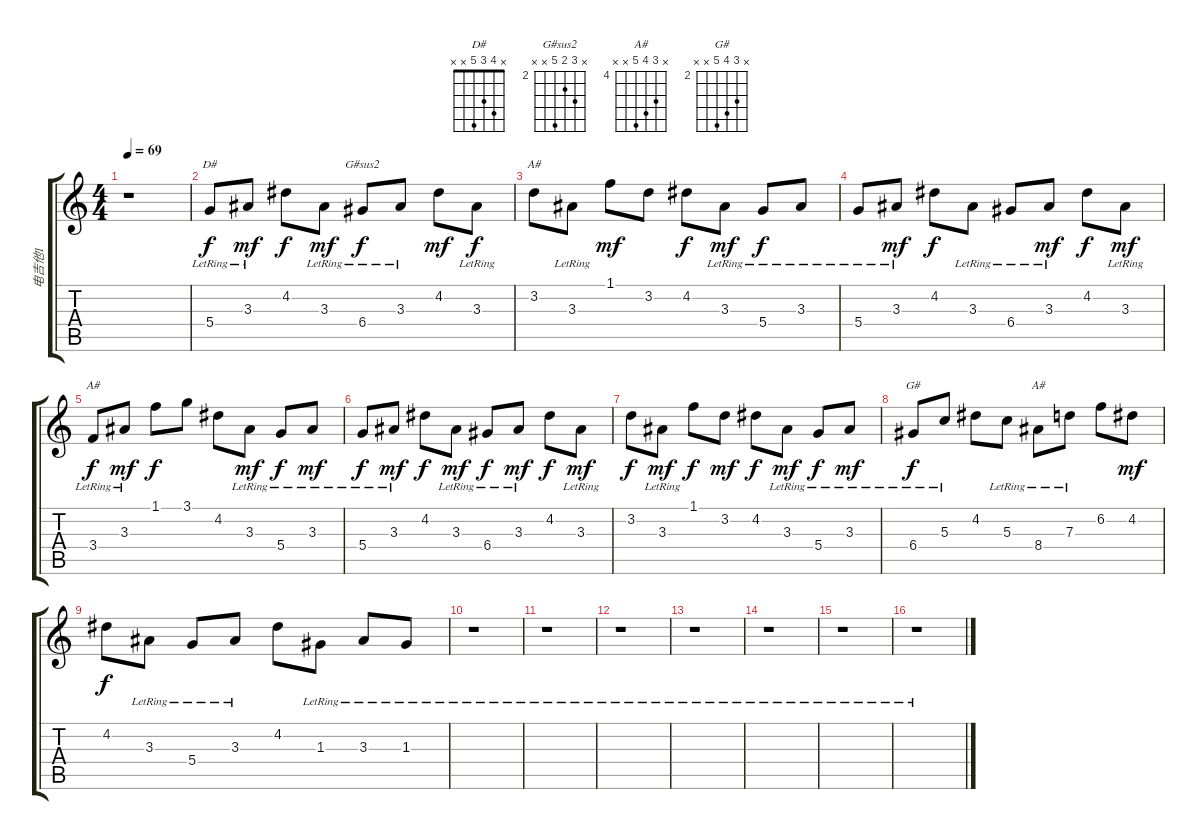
\track ("电吉他1" "电吉他1") {instrument electricguitarclean}
\staff {score tabs}
\tuning (E4 B3 G3 D3 A2 E2) {hide}
\chord ("D#" x 4 3 5 x x)
\chord ("G#sus2" x 4 3 6 x x) {firstfret 2}
\chord ("A#" 1 3 3 x x x)
\chord ("A#" 1 3 3 3 x x)
\chord ("G#" x 4 5 6 x x) {firstfret 2}
\chord ("A#" x 6 7 8 x x) {firstfret 4}
\ts (4 4)
\tempo 69
\clef g2
\ks c
r.1{dy f} |
5.4{lr}.8{ch "D#"} 3.3{lr}.8{dy mf} 4.2.8{dy f} 3.3{lr}.8{dy mf} 6.4{lr}.8{ch "G#sus2" dy f} 3.3{lr}.8 4.2.8{dy mf} 3.3{lr}.8{dy f} |
3.2.8{ch "A#"} 3.3{lr}.8 1.1.8{dy mf} 3.2.8 4.2.8{dy f} 3.3{lr}.8{dy mf} 5.4{lr}.8{dy f} 3.3{lr}.8 |
5.4{lr}.8 3.3{lr}.8{dy mf} 4.2.8{dy f} 3.3{lr}.8 6.4{lr}.8 3.3{lr}.8{dy mf} 4.2.8{dy f} 3.3{lr}.8{dy mf} |
3.4{lr}.8{ch "A#" dy f} 3.3{lr}.8{dy mf} 1.1.8{dy f} 3.1.8 4.2.8 3.3{lr}.8{dy mf} 5.4{lr}.8{dy f} 3.3{lr}.8{dy mf} |
5.4{lr}.8{dy f} 3.3{lr}.8{dy mf} 4.2.8{dy f} 3.3{lr}.8{dy mf} 6.4{lr}.8{dy f} 3.3{lr}.8{dy mf} 4.2.8{dy f} 3.3{lr}.8{dy mf} |
3.2.8{dy f} 3.3{lr}.8{dy mf} 1.1.8{dy f} 3.2.8{dy mf} 4.2.8{dy f} 3.3{lr}.8{dy mf} 5.4{lr}.8{dy f} 3.3{lr}.8{dy mf} |
6.4{lr}.8{ch "G#" dy f} 5.3{lr}.8 4.2.8 5.3{lr}.8 8.4{lr}.8{ch "A#"} 7.3{lr}.8 6.2.8 4.2.8{dy mf} |
4.2.8{dy f} 3.3{lr}.8 5.4{lr}.8 3.3{lr}.8 4.2.8 1.3{lr}.8 3.3{lr}.8 1.3{lr}.8 |
r.1 |
r.1 |
r.1 |
r.1 |
r.1 |
r.1 |
r.1
